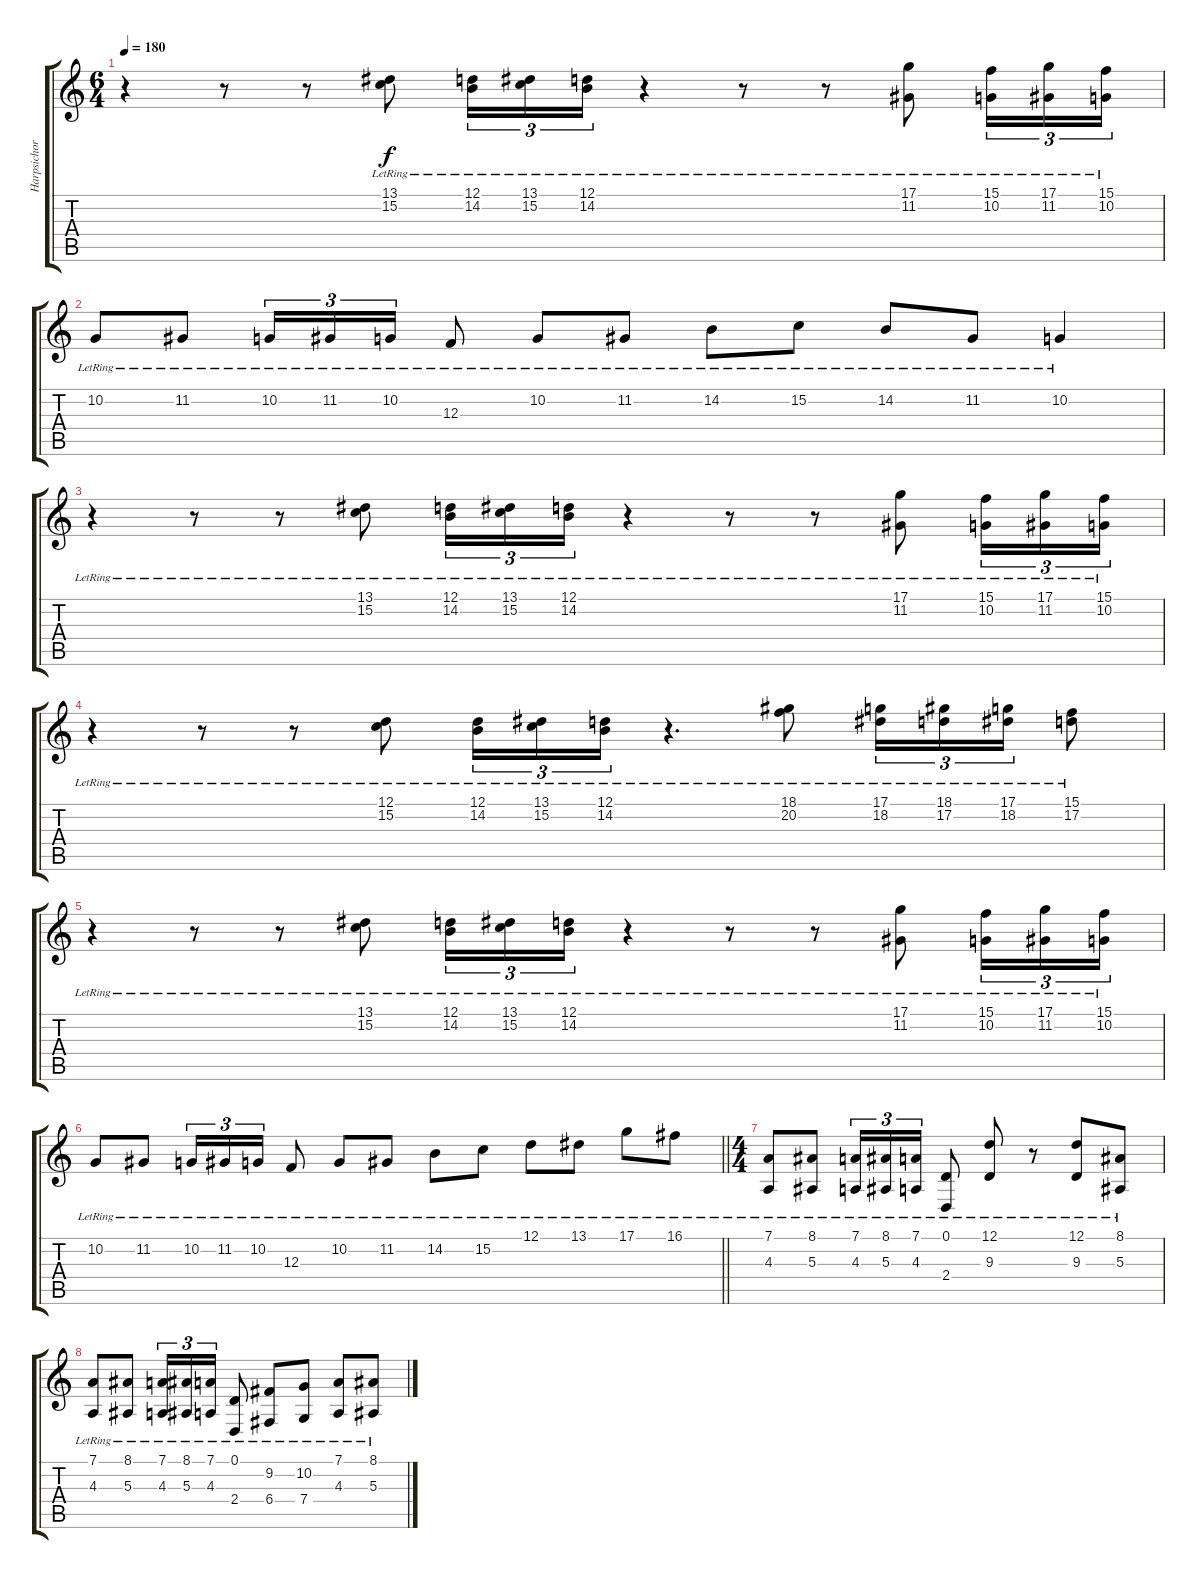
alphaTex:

\track ("Harpsichord" "Harpsichor") {instrument harpsichord}
\staff {score tabs}
\tuning (D4 A3 F3 C3 G2 D2) {hide}
\ts (6 4)
\tempo 180
\clef g2
\ks c
r.4{dy f} r.8 r.8 (13.1{lr} 15.2{lr}).8 (12.1{lr} 14.2{lr}).16{tu (3 2)} (13.1{lr} 15.2{lr}).16{tu (3 2)} (12.1{lr} 14.2{lr}).16{tu (3 2)} r.4 r.8 r.8 (17.1{lr} 11.2{lr}).8 (15.1{lr} 10.2{lr}).16{tu (3 2)} (17.1{lr} 11.2{lr}).16{tu (3 2)} (15.1{lr} 10.2{lr}).16{tu (3 2)} |
10.2{lr}.8 11.2{lr}.8 10.2{lr}.16{tu (3 2)} 11.2{lr}.16{tu (3 2)} 10.2{lr}.16{tu (3 2)} 12.3{lr}.8 10.2{lr}.8 11.2{lr}.8 14.2{lr}.8 15.2{lr}.8 14.2{lr}.8 11.2{lr}.8 10.2{lr}.4 |
r.4 r.8 r.8 (13.1{lr} 15.2{lr}).8 (12.1{lr} 14.2{lr}).16{tu (3 2)} (13.1{lr} 15.2{lr}).16{tu (3 2)} (12.1{lr} 14.2{lr}).16{tu (3 2)} r.4 r.8 r.8 (17.1{lr} 11.2{lr}).8 (15.1{lr} 10.2{lr}).16{tu (3 2)} (17.1{lr} 11.2{lr}).16{tu (3 2)} (15.1{lr} 10.2{lr}).16{tu (3 2)} |
r.4 r.8 r.8 (12.1{lr} 15.2{lr}).8 (12.1{lr} 14.2{lr}).16{tu (3 2)} (13.1{lr} 15.2{lr}).16{tu (3 2)} (12.1{lr} 14.2{lr}).16{tu (3 2)} r.4{d} (18.1{lr} 20.2{lr}).8 (17.1{lr} 18.2{lr}).16{tu (3 2)} (18.1{lr} 17.2{lr}).16{tu (3 2)} (17.1{lr} 18.2{lr}).16{tu (3 2)} (15.1{lr} 17.2{lr}).8 |
r.4 r.8 r.8 (13.1{lr} 15.2{lr}).8 (12.1{lr} 14.2{lr}).16{tu (3 2)} (13.1{lr} 15.2{lr}).16{tu (3 2)} (12.1{lr} 14.2{lr}).16{tu (3 2)} r.4 r.8 r.8 (17.1{lr} 11.2{lr}).8 (15.1{lr} 10.2{lr}).16{tu (3 2)} (17.1{lr} 11.2{lr}).16{tu (3 2)} (15.1{lr} 10.2{lr}).16{tu (3 2)} |
\barLineRight lightlight
10.2{lr}.8 11.2{lr}.8 10.2{lr}.16{tu (3 2)} 11.2{lr}.16{tu (3 2)} 10.2{lr}.16{tu (3 2)} 12.3{lr}.8 10.2{lr}.8 11.2{lr}.8 14.2{lr}.8 15.2{lr}.8 12.1{lr}.8 13.1{lr}.8 17.1{lr}.8 16.1{lr}.8 |
\ts (4 4)
(7.1{lr} 4.3{lr}).8 (8.1{lr} 5.3{lr}).8 (7.1{lr} 4.3{lr}).16{tu (3 2)} (8.1{lr} 5.3{lr}).16{tu (3 2)} (7.1{lr} 4.3{lr}).16{tu (3 2)} (0.1{lr} 2.4{lr}).8 (12.1{lr} 9.3{lr}).8 r.8 (12.1{lr} 9.3{lr}).8 (8.1{lr} 5.3{lr}).8 |
(7.1{lr} 4.3{lr}).8 (8.1{lr} 5.3{lr}).8 (7.1{lr} 4.3{lr}).16{tu (3 2)} (8.1{lr} 5.3{lr}).16{tu (3 2)} (7.1{lr} 4.3{lr}).16{tu (3 2)} (0.1{lr} 2.4{lr}).8 (9.2{lr} 6.4{lr}).8 (10.2{lr} 7.4{lr}).8 (7.1{lr} 4.3{lr}).8 (8.1{lr} 5.3{lr}).8
